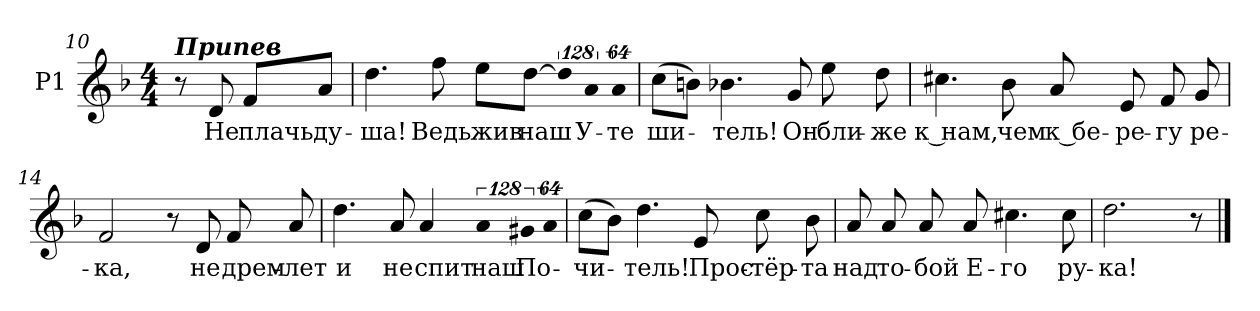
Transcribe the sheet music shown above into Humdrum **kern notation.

**kern	**text
*part1	*part1
*staff1	*staff1
*I"P1	*
!!LO:LB:g=z
*clefG2	*
*k[b-]	*
*d:	*
*M4/4	*
=10	=10
!LO:TX:a:Bi:t=Припев	!
8r	.
!	!LO:LY:b:color=#000000
8di/	Не
!	!LO:LY:b:color=#000000
8fi/L	плачь
!	!LO:LY:b:color=#000000
8ai/J	ду-
=11	=11
!	!LO:LY:b:color=#000000
4.ddi\	-ша!
!	!LO:LY:b:color=#000000
8ffi\	Ведь
!	!LO:LY:b:color=#000000
8eei\L	жив
!	!LO:LY:b:color=#000000
[>8ddi\J	наш
!LO:N:vis=8	!
1024%85ddi\]	.
!LO:N:vis=8	!
!	!LO:LY:b:color=#000000
1024%85ai/	У-
!LO:N:vis=8	!
!	!LO:LY:b:color=#000000
512%43ai/	-те
=12	=12
!	!LO:LY:b:color=#000000
(8cci\L	ши-
8bni\J)	.
!	!LO:LY:b:color=#000000
4.b-Xi\	-тель!
!	!LO:LY:b:color=#000000
8gi/	Он
!	!LO:LY:b:color=#000000
8eei\	бли-
!	!LO:LY:b:color=#000000
8ddi\	-же
!!LO:LB:g=z
=13	=13
!	!LO:LY:b:color=#000000
4.cc#Xi\	к нам,
!	!LO:LY:b:color=#000000
8b-i\	чем
!	!LO:LY:b:color=#000000
8ai/	к бе-
!	!LO:LY:b:color=#000000
8ei/	-ре-
!	!LO:LY:b:color=#000000
8fi/	-гу
!	!LO:LY:b:color=#000000
8gi/	ре-
=14	=14
!	!LO:LY:b:color=#000000
2fi/	-ка,
8r	.
!	!LO:LY:b:color=#000000
8di/	не
!	!LO:LY:b:color=#000000
8fi/	дрем-
!	!LO:LY:b:color=#000000
8ai/	-лет
=15	=15
!	!LO:LY:b:color=#000000
4.ddi\	и
!	!LO:LY:b:color=#000000
8ai/	не
!	!LO:LY:b:color=#000000
4ai/	спит
!LO:N:vis=8	!
!	!LO:LY:b:color=#000000
1024%85ai/	наш
!LO:N:vis=8	!
!	!LO:LY:b:color=#000000
1024%85g#Xi/	По-
!LO:N:vis=8	!
512%43ai/	.
!!LO:LB:g=z
=16	=16
!	!LO:LY:b:color=#000000
(8cci\L	-чи-
8b-i\J)	.
!	!LO:LY:b:color=#000000
4.ddi\	-тель!
!	!LO:LY:b:color=#000000
8ei/	Прос-
!	!LO:LY:b:color=#000000
8cci\	-тёр-
!	!LO:LY:b:color=#000000
8b-i\	-та
=17	=17
!	!LO:LY:b:color=#000000
8ai/	над
!	!LO:LY:b:color=#000000
8ai/	то-
!	!LO:LY:b:color=#000000
8ai/	-бой
!	!LO:LY:b:color=#000000
8ai/	Е-
!	!LO:LY:b:color=#000000
4.cc#Xi\	-го
!	!LO:LY:b:color=#000000
8cc#i\	ру-
=18	=18
!	!LO:LY:b:color=#000000
2.ddi\	-ка!
8r	.
==	==
*-	*-
